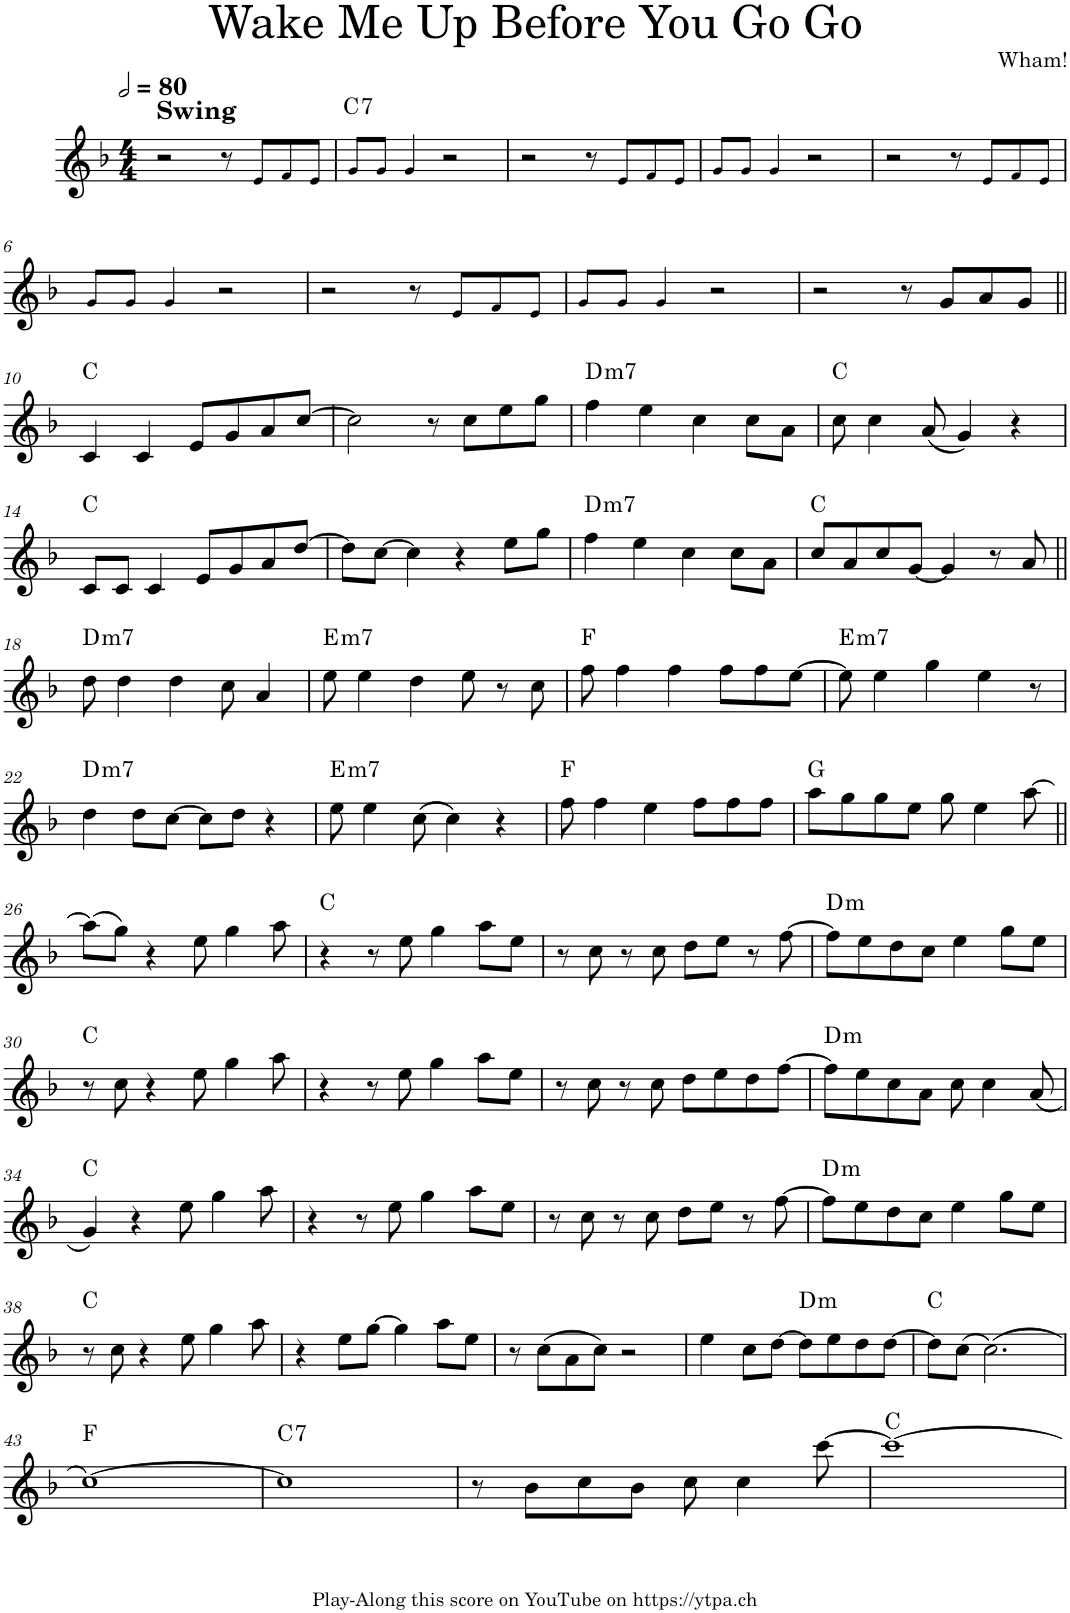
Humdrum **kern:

**kern	**harte
*part1	*part1
*staff1	*
*I"Piano	*
*I'Pno.	*
*clefG2	*
*k[b-]	*
*M4/4	*
*MM160	*
=1	=1
!LO:TX:a:B:t=Swing	!
2r	.
8r	.
8e!/L	.
8f!/	.
8e!/J	.
=2	=2
!	!LO:H:kt=7
8g!/L	C:7
8g!/J	.
4g!/	.
2r	.
=3	=3
2r	.
8r	.
8e!/L	.
8f!/	.
8e!/J	.
=4	=4
8g!/L	.
8g!/J	.
4g!/	.
2r	.
=5	=5
2r	.
8r	.
8e!/L	.
8f!/	.
8e!/J	.
!!LO:LB:g=z
=6	=6
8g!/L	.
8g!/J	.
4g!/	.
2r	.
=7	=7
2r	.
8r	.
8e!/L	.
8f!/	.
8e!/J	.
=8	=8
8g!/L	.
8g!/J	.
4g!/	.
2r	.
=9	=9
2r	.
8r	.
8g/L	.
8a/	.
8g/J	.
!!LO:LB:g=z
=10||	=10||
4c/	C:maj
4c/	.
8e/L	.
8g/	.
8a/	.
[8cc/J	.
=11	=11
2cc\]	.
8r	.
8cc\L	.
8ee\	.
8gg\J	.
=12	=12
!	!LO:H:kt=m7
4ff\	D:min7
4ee\	.
4cc\	.
8cc\L	.
8a\J	.
=13	=13
8cc\	C:maj
4cc\	.
(8a/	.
4g/)	.
4r	.
!!LO:LB:g=z
=14	=14
8c/L	C:maj
8c/J	.
4c/	.
8e/L	.
8g/	.
8a/	.
[8dd/J	.
=15	=15
8dd\L]	.
[8cc\J	.
4cc\]	.
4r	.
8ee\L	.
8gg\J	.
=16	=16
!	!LO:H:kt=m7
4ff\	D:min7
4ee\	.
4cc\	.
8cc\L	.
8a\J	.
=17	=17
8cc/L	C:maj
8a/	.
8cc/	.
[8g/J	.
4g/]	.
8r	.
8a/	.
!!LO:LB:g=z
=18||	=18||
!	!LO:H:kt=m7
8dd\	D:min7
4dd\	.
4dd\	.
8cc\	.
4a/	.
=19	=19
!	!LO:H:kt=m7
8ee\	E:min7
4ee\	.
4dd\	.
8ee\	.
8r	.
8cc\	.
=20	=20
8ff\	F:maj
4ff\	.
4ff\	.
8ff\L	.
8ff\	.
[8ee\J	.
=21	=21
!	!LO:H:kt=m7
8ee\]	E:min7
4ee\	.
4gg\	.
4ee\	.
8r	.
!!LO:LB:g=z
=22	=22
!	!LO:H:kt=m7
4dd\	D:min7
8dd\L	.
[8cc\J	.
8cc\L]	.
8dd\J	.
4r	.
=23	=23
!	!LO:H:kt=m7
8ee\	E:min7
4ee\	.
(8cc\	.
4cc\)	.
4r	.
=24	=24
8ff\	F:maj
4ff\	.
4ee\	.
8ff\L	.
8ff\	.
8ff\J	.
=25	=25
8aa\L	G:maj
8gg\	.
8gg\	.
8ee\J	.
8gg\	.
4ee\	.
[8aa\	.
!!LO:LB:g=z
=26||	=26||
(8aa\L]	.
8gg\J)	.
4r	.
8ee\	.
4gg\	.
8aa\	.
=27	=27
4r	C:maj
8r	.
8ee\	.
4gg\	.
8aa\L	.
8ee\J	.
=28	=28
8r	.
8cc\	.
8r	.
8cc\	.
8dd\L	.
8ee\J	.
8r	.
[8ff\	.
=29	=29
!	!LO:H:kt=m
8ff\L]	D:min
8ee\	.
8dd\	.
8cc\J	.
4ee\	.
8gg\L	.
8ee\J	.
!!LO:LB:g=z
=30	=30
8r	C:maj
8cc\	.
4r	.
8ee\	.
4gg\	.
8aa\	.
=31	=31
4r	.
8r	.
8ee\	.
4gg\	.
8aa\L	.
8ee\J	.
=32	=32
8r	.
8cc\	.
8r	.
8cc\	.
8dd\L	.
8ee\	.
8dd\	.
[8ff\J	.
=33	=33
!	!LO:H:kt=m
8ff\L]	D:min
8ee\	.
8cc\	.
8a\J	.
8cc\	.
4cc\	.
(8a/	.
!!LO:LB:g=z
=34	=34
4g/)	C:maj
4r	.
8ee\	.
4gg\	.
8aa\	.
=35	=35
4r	.
8r	.
8ee\	.
4gg\	.
8aa\L	.
8ee\J	.
=36	=36
8r	.
8cc\	.
8r	.
8cc\	.
8dd\L	.
8ee\J	.
8r	.
[8ff\	.
=37	=37
!	!LO:H:kt=m
8ff\L]	D:min
8ee\	.
8dd\	.
8cc\J	.
4ee\	.
8gg\L	.
8ee\J	.
!!LO:LB:g=z
=38	=38
8r	C:maj
8cc\	.
4r	.
8ee\	.
4gg\	.
8aa\	.
=39	=39
4r	.
8ee\L	.
[8gg\J	.
4gg\]	.
8aa\L	.
8ee\J	.
=40	=40
8r	.
(8cc\L	.
8a\	.
8cc\J)	.
2r	.
=41	=41
4ee\	.
8cc\L	.
[8dd\J	.
!	!LO:H:kt=m
8dd\L]	D:min
8ee\	.
8dd\	.
[8dd\J	.
=42	=42
8dd\L]	C:maj
(8cc\J	.
(2.cc\)	.
!!LO:LB:g=z
=43	=43
[1cc)	F:maj
=44	=44
!	!LO:H:kt=7
1cc]	C:7
=45	=45
8r	.
8b-\L	.
8cc\	.
8b-\J	.
8cc\	.
4cc\	.
[8ccc\	.
=46	=46
1ccc_	C:maj
=	=
*-	*-
